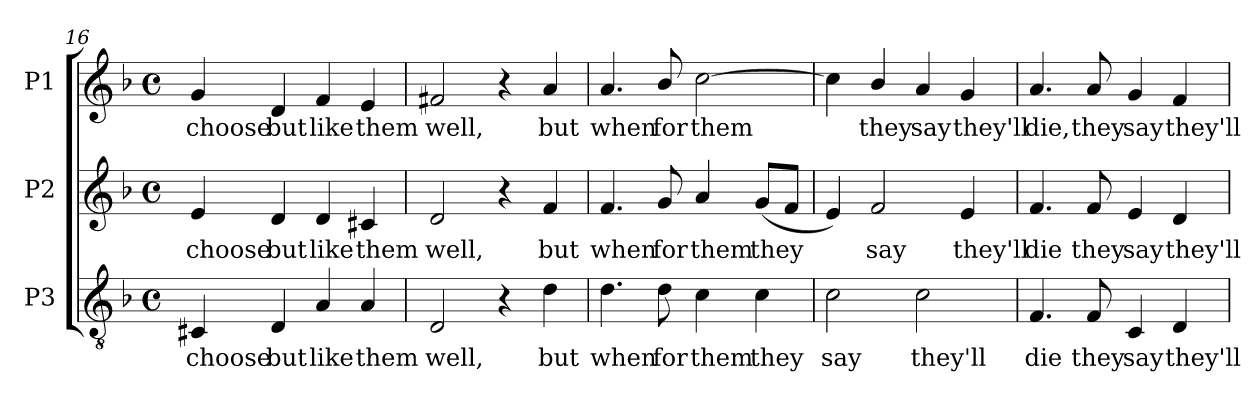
**kern	**text	**kern	**text	**kern	**text
*part3	*part3	*part2	*part2	*part1	*part1
*staff3	*staff3	*staff2	*staff2	*staff1	*staff1
*I"P3	*	*I"P2	*	*I"P1	*
!!LO:LB:g=z
*clefGv2	*	*clefG2	*	*clefG2	*
*ITrd7c12	*	*	*	*	*
*k[b-]	*	*k[b-]	*	*k[b-]	*
*F:	*	*F:	*	*F:	*
*M4/4	*	*M4/4	*	*M4/4	*
*met(c)	*	*met(c)	*	*met(c)	*
=16	=16	=16	=16	=16	=16
!	!LO:LY:b:color=#000000	!	!	!	!
!	!	!	!LO:LY:b:color=#000000	!	!
!	!	!	!	!	!LO:LY:b:color=#000000
4CC#Xi/	choose	4ei/	choose	4gi/	choose
!	!LO:LY:b:color=#000000	!	!	!	!
!	!	!	!LO:LY:b:color=#000000	!	!
!	!	!	!	!	!LO:LY:b:color=#000000
4DDi/	but	4di/	but	4di/	but
!	!LO:LY:b:color=#000000	!	!	!	!
!	!	!	!LO:LY:b:color=#000000	!	!
!	!	!	!	!	!LO:LY:b:color=#000000
4AAi/	like	4di/	like	4fi/	like
!	!LO:LY:b:color=#000000	!	!	!	!
!	!	!	!LO:LY:b:color=#000000	!	!
!	!	!	!	!	!LO:LY:b:color=#000000
4AAi/	them	4c#Xi/	them	4ei/	them
=17	=17	=17	=17	=17	=17
!	!LO:LY:b:color=#000000	!	!	!	!
!	!	!	!LO:LY:b:color=#000000	!	!
!	!	!	!	!	!LO:LY:b:color=#000000
2DDi/	well,	2di/	well,	2f#Xi/	well,
4r	.	4r	.	4r	.
!	!LO:LY:b:color=#000000	!	!	!	!
!	!	!	!LO:LY:b:color=#000000	!	!
!	!	!	!	!	!LO:LY:b:color=#000000
4Di\	but	4fi/	but	4ai/	but
=18	=18	=18	=18	=18	=18
!	!LO:LY:b:color=#000000	!	!	!	!
!	!	!	!LO:LY:b:color=#000000	!	!
!	!	!	!	!	!LO:LY:b:color=#000000
4.Di\	when	4.fi/	when	4.ai/	when
!	!LO:LY:b:color=#000000	!	!	!	!
!	!	!	!LO:LY:b:color=#000000	!	!
!	!	!	!	!	!LO:LY:b:color=#000000
8Di\	for	8gi/	for	8b-i/	for
!	!LO:LY:b:color=#000000	!	!	!	!
!	!	!	!LO:LY:b:color=#000000	!	!
!	!	!	!	!	!LO:LY:b:color=#000000
4Ci\	them	4ai/	them	[2cci\	them
!	!LO:LY:b:color=#000000	!	!	!	!
!	!	!	!LO:LY:b:color=#000000	!	!
4Ci\	they	(8gi/L	they	.	.
.	.	8fi/J	.	.	.
=19	=19	=19	=19	=19	=19
!	!LO:LY:b:color=#000000	!	!	!	!
2Ci\	say	4ei/)	.	4cci\]	.
!	!	!	!LO:LY:b:color=#000000	!	!
!	!	!	!	!	!LO:LY:b:color=#000000
.	.	2fi/	say	4b-i/	they
!	!LO:LY:b:color=#000000	!	!	!	!
!	!	!	!	!	!LO:LY:b:color=#000000
2Ci\	they'll	.	.	4ai/	say
!	!	!	!LO:LY:b:color=#000000	!	!
!	!	!	!	!	!LO:LY:b:color=#000000
.	.	4ei/	they'll	4gi/	they'll
=20	=20	=20	=20	=20	=20
!	!LO:LY:b:color=#000000	!	!	!	!
!	!	!	!LO:LY:b:color=#000000	!	!
!	!	!	!	!	!LO:LY:b:color=#000000
4.FFi/	die	4.fi/	die	4.ai/	die,
!	!LO:LY:b:color=#000000	!	!	!	!
!	!	!	!LO:LY:b:color=#000000	!	!
!	!	!	!	!	!LO:LY:b:color=#000000
8FFi/	they	8fi/	they	8ai/	they
!	!LO:LY:b:color=#000000	!	!	!	!
!	!	!	!LO:LY:b:color=#000000	!	!
!	!	!	!	!	!LO:LY:b:color=#000000
4CCi/	say	4ei/	say	4gi/	say
!	!LO:LY:b:color=#000000	!	!	!	!
!	!	!	!LO:LY:b:color=#000000	!	!
!	!	!	!	!	!LO:LY:b:color=#000000
4DDi/	they'll	4di/	they'll	4fi/	they'll
=	=	=	=	=	=
*-	*-	*-	*-	*-	*-
